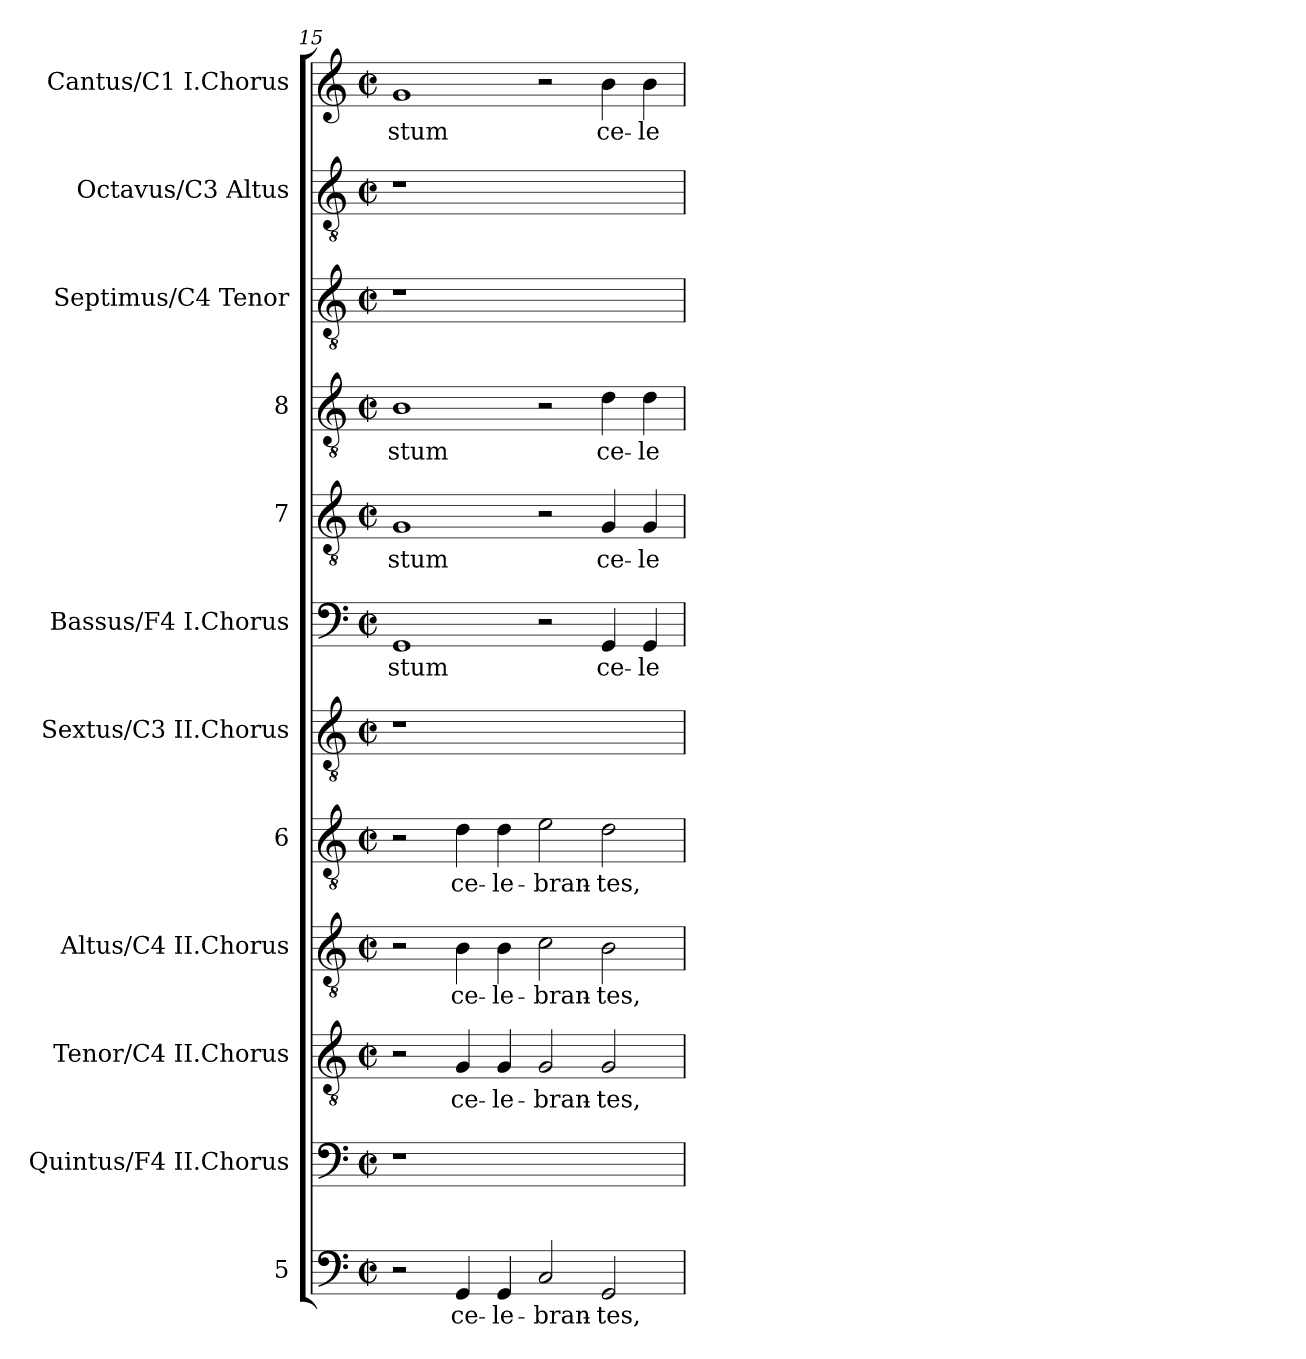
**kern	**text	**kern	**kern	**text	**kern	**text	**kern	**text	**kern	**kern	**text	**kern	**text	**kern	**text	**kern	**kern	**kern	**text
*part12	*part12	*part11	*part10	*part10	*part9	*part9	*part8	*part8	*part7	*part6	*part6	*part5	*part5	*part4	*part4	*part3	*part2	*part1	*part1
*staff12	*staff12	*staff11	*staff10	*staff10	*staff9	*staff9	*staff8	*staff8	*staff7	*staff6	*staff6	*staff5	*staff5	*staff4	*staff4	*staff3	*staff2	*staff1	*staff1
*I"5	*	*I"Quintus/F4  II.Chorus	*I"Tenor/C4  II.Chorus	*	*I"Altus/C4  II.Chorus	*	*I"6	*	*I"Sextus/C3  II.Chorus	*I"Bassus/F4  I.Chorus	*	*I"7	*	*I"8	*	*I"Septimus/C4  Tenor	*I"Octavus/C3  Altus	*I"Cantus/C1  I.Chorus	*
*	*	*	*I'T	*	*I'A	*	*	*	*	*I'B	*	*	*	*	*	*	*	*I'C	*
*clefF4	*	*clefF4	*clefGv2	*	*clefGv2	*	*clefGv2	*	*clefGv2	*clefF4	*	*clefGv2	*	*clefGv2	*	*clefGv2	*clefGv2	*clefG2	*
*k[]	*	*k[]	*k[]	*	*k[]	*	*k[]	*	*k[]	*k[]	*	*k[]	*	*k[]	*	*k[]	*k[]	*k[]	*
*C:	*	*C:	*C:	*	*C:	*	*C:	*	*C:	*C:	*	*C:	*	*C:	*	*C:	*C:	*C:	*
*M2/2	*	*M2/2	*M2/2	*	*M2/2	*	*M2/2	*	*M2/2	*M2/2	*	*M2/2	*	*M2/2	*	*M2/2	*M2/2	*M2/2	*
*met(c|)	*	*met(c|)	*met(c|)	*	*met(c|)	*	*met(c|)	*	*met(c|)	*met(c|)	*	*met(c|)	*	*met(c|)	*	*met(c|)	*met(c|)	*met(c|)	*
=15	=15	=15	=15	=15	=15	=15	=15	=15	=15	=15	=15	=15	=15	=15	=15	=15	=15	=15	=15
!	!	!	!	!	!	!	!	!	!	!	!LO:LY:b:cj	!	!LO:LY:b:cj	!	!LO:LY:b:cj	!	!	!	!LO:LY:b:cj
2r	.	1r	2r	.	2r	.	2r	.	1r	1GG	-stum	1G	-stum	1B	-stum	1r	1r	1g	-stum
!	!LO:LY:b:cj	!	!	!LO:LY:b:cj	!	!LO:LY:b:cj	!	!LO:LY:b:cj	!	!	!	!	!	!	!	!	!	!	!
4GG/	ce-	.	4G/	ce-	4B\	ce-	4d\	ce-	.	.	.	.	.	.	.	.	.	.	.
!	!LO:LY:b:cj	!	!	!LO:LY:b:cj	!	!LO:LY:b:cj	!	!LO:LY:b:cj	!	!	!	!	!	!	!	!	!	!	!
4GG/	-le-	.	4G/	-le-	4B\	-le-	4d\	-le-	.	.	.	.	.	.	.	.	.	.	.
!	!LO:LY:b:cj	!	!	!LO:LY:b:cj	!	!LO:LY:b:cj	!	!LO:LY:b:cj	!	!	!	!	!	!	!	!	!	!	!
2C/	-bran-	1ryy	2G/	-bran-	2c\	-bran-	2e\	-bran-	1ryy	2r	.	2r	.	2r	.	1ryy	1ryy	2r	.
!	!LO:LY:b:cj	!	!	!LO:LY:b:cj	!	!LO:LY:b:cj	!	!LO:LY:b:cj	!	!	!LO:LY:b:cj	!	!LO:LY:b:cj	!	!LO:LY:b:cj	!	!	!	!LO:LY:b:cj
2GG/	-tes,	.	2G/	-tes,	2B\	-tes,	2d\	-tes,	.	4GG/	ce-	4G/	ce-	4d\	ce-	.	.	4b\	ce-
!	!	!	!	!	!	!	!	!	!	!	!LO:LY:b:cj	!	!LO:LY:b:cj	!	!LO:LY:b:cj	!	!	!	!LO:LY:b:cj
.	.	.	.	.	.	.	.	.	.	4GG/	-le-	4G/	-le-	4d\	-le-	.	.	4b\	-le-
=	=	=	=	=	=	=	=	=	=	=	=	=	=	=	=	=	=	=	=
*-	*-	*-	*-	*-	*-	*-	*-	*-	*-	*-	*-	*-	*-	*-	*-	*-	*-	*-	*-
